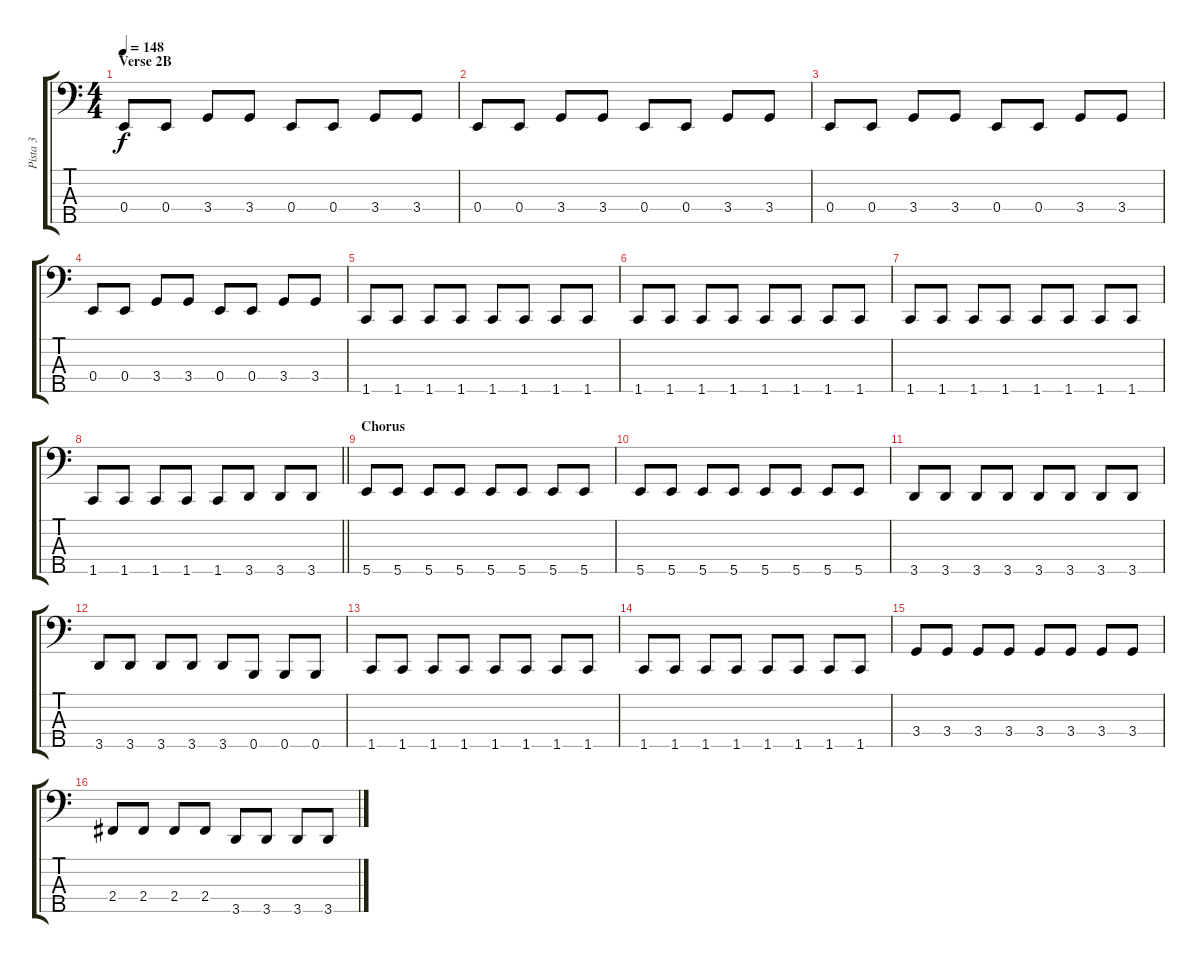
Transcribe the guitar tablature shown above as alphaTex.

\track ("Pista 3" "Pista 3") {instrument electricbassfinger}
\staff {score tabs}
\tuning (G2 D2 A1 E1 B0) {hide}
\ts (4 4)
\section ("" "Verse 2B")
\tempo 148
\clef f4
\ks c
0.4.8{dy f} 0.4.8 3.4.8 3.4.8 0.4.8 0.4.8 3.4.8 3.4.8 |
0.4.8 0.4.8 3.4.8 3.4.8 0.4.8 0.4.8 3.4.8 3.4.8 |
0.4.8 0.4.8 3.4.8 3.4.8 0.4.8 0.4.8 3.4.8 3.4.8 |
0.4.8 0.4.8 3.4.8 3.4.8 0.4.8 0.4.8 3.4.8 3.4.8 |
1.5.8 1.5.8 1.5.8 1.5.8 1.5.8 1.5.8 1.5.8 1.5.8 |
1.5.8 1.5.8 1.5.8 1.5.8 1.5.8 1.5.8 1.5.8 1.5.8 |
1.5.8 1.5.8 1.5.8 1.5.8 1.5.8 1.5.8 1.5.8 1.5.8 |
\barLineRight lightlight
1.5.8 1.5.8 1.5.8 1.5.8 1.5.8 3.5.8 3.5.8 3.5.8 |
\section ("" "Chorus")
5.5.8 5.5.8 5.5.8 5.5.8 5.5.8 5.5.8 5.5.8 5.5.8 |
5.5.8 5.5.8 5.5.8 5.5.8 5.5.8 5.5.8 5.5.8 5.5.8 |
3.5.8 3.5.8 3.5.8 3.5.8 3.5.8 3.5.8 3.5.8 3.5.8 |
3.5.8 3.5.8 3.5.8 3.5.8 3.5.8 0.5.8 0.5.8 0.5.8 |
1.5.8 1.5.8 1.5.8 1.5.8 1.5.8 1.5.8 1.5.8 1.5.8 |
1.5.8 1.5.8 1.5.8 1.5.8 1.5.8 1.5.8 1.5.8 1.5.8 |
3.4.8 3.4.8 3.4.8 3.4.8 3.4.8 3.4.8 3.4.8 3.4.8 |
2.4.8 2.4.8 2.4.8 2.4.8 3.5.8 3.5.8 3.5.8 3.5.8
